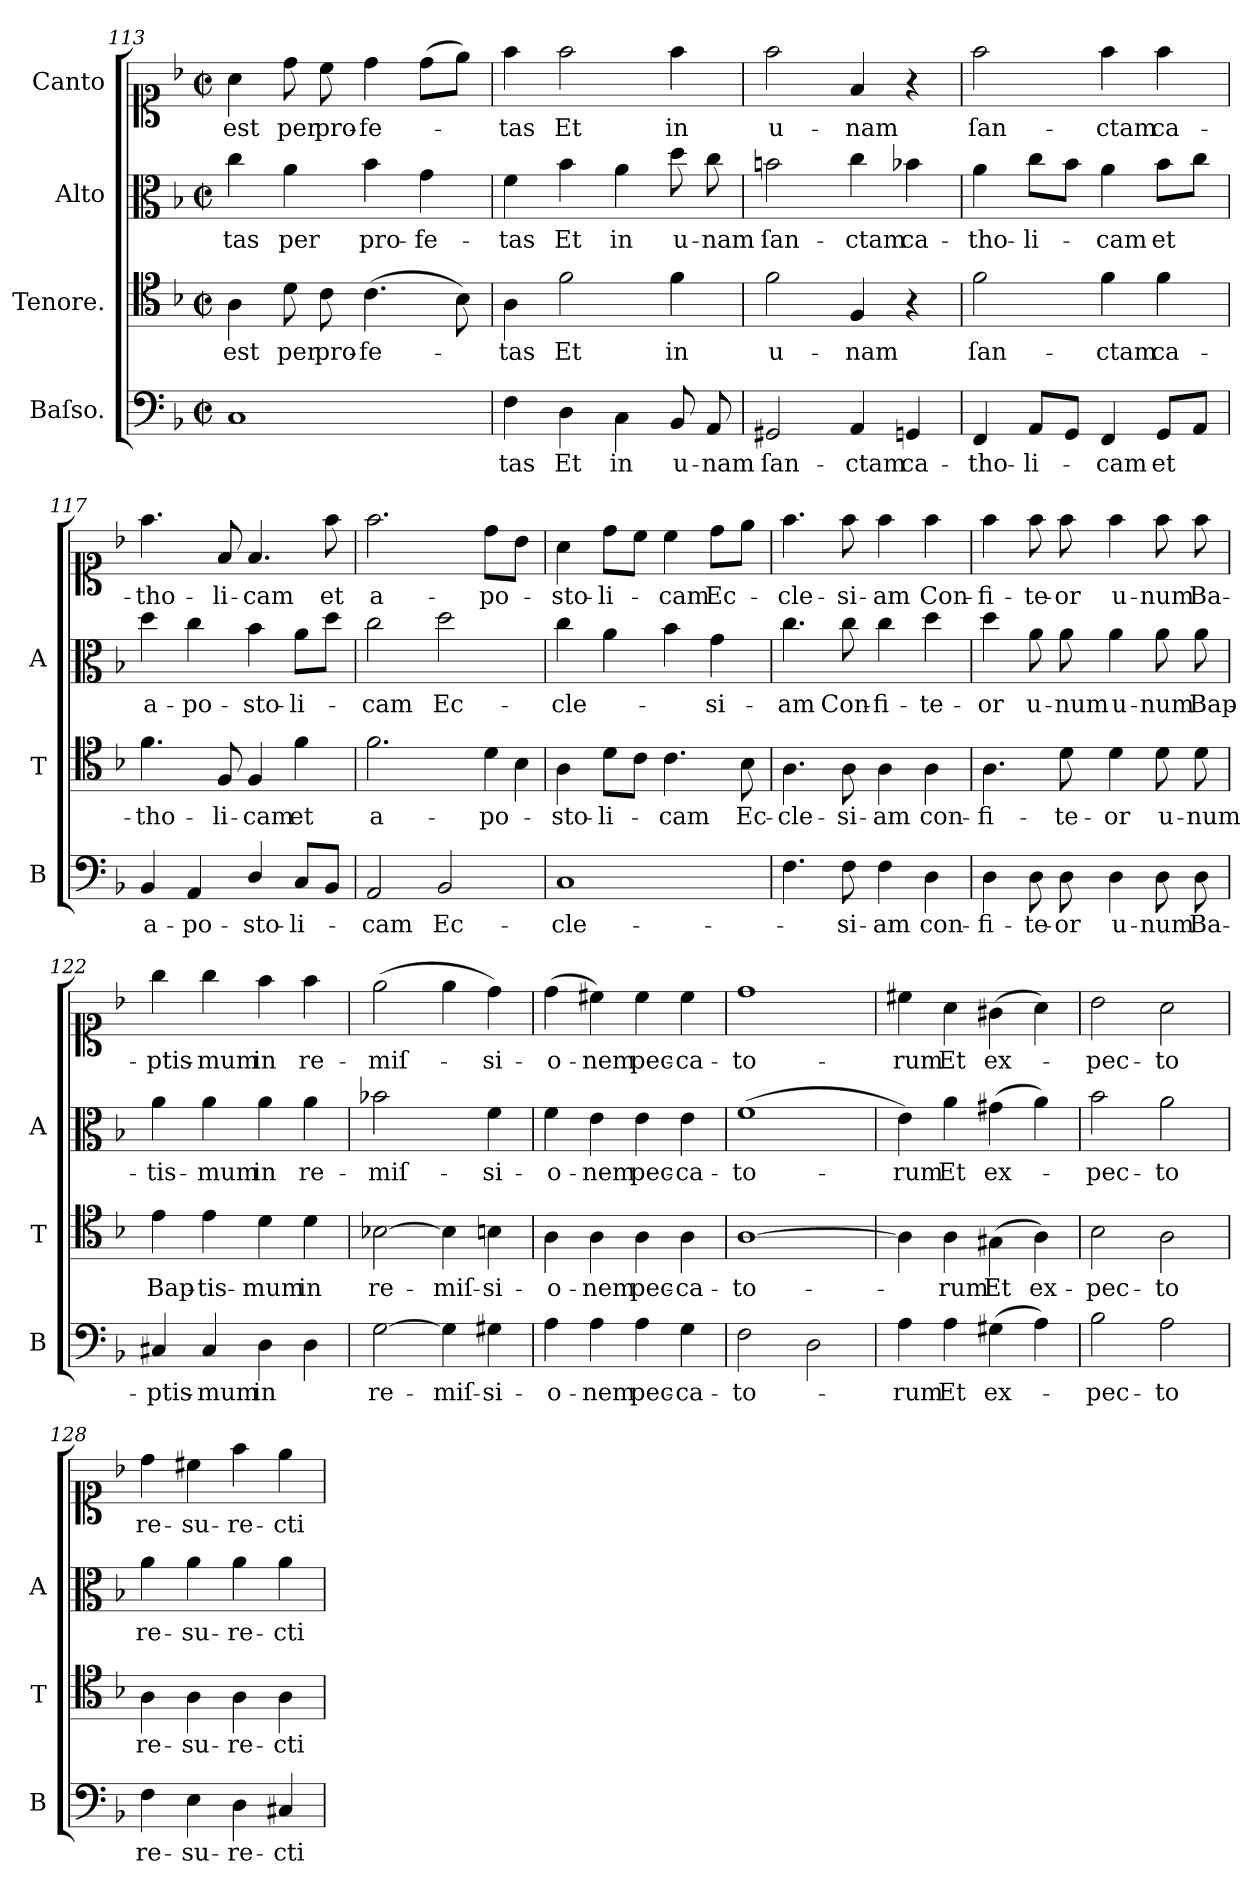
**kern	**text	**kern	**text	**kern	**text	**kern	**text
*part4	*part4	*part3	*part3	*part2	*part2	*part1	*part1
*staff4	*staff4	*staff3	*staff3	*staff2	*staff2	*staff1	*staff1
*I"Baſso.	*	*I"Tenore.	*	*I"Alto	*	*I"Canto	*
*I'B	*	*I'T	*	*I'A	*	*	*
*clefF4	*	*clefC4	*	*clefC3	*	*clefC1	*
*k[b-]	*	*k[b-]	*	*k[b-]	*	*k[b-]	*
*M2/2	*	*M2/2	*	*M2/2	*	*M2/2	*
*met(c|)	*	*met(c|)	*	*met(c|)	*	*met(c|)	*
=113	=113	=113	=113	=113	=113	=113	=113
1C	.	4A\	est	4cc\	-tas	4a\	est
!	!	!	!	!	!LO:LY:i	!	!
.	.	8d\	per	4a\	per	8dd\	per
.	.	8c\	pro-	.	.	8cc\	pro-
!	!	!	!	!	!LO:LY:i	!	!
.	.	(4.c\	-fe-	4b-\	pro-	4dd\	-fe-
!	!	!	!	!	!LO:LY:i	!	!
.	.	.	.	4g\	-fe-	(8dd\L	.
.	.	8B-\)	.	.	.	8ee\J)	.
=114	=114	=114	=114	=114	=114	=114	=114
4F\	-tas	4A\	-tas	4f\	-tas	4ff\	-tas
4D\	Et	2f\	Et	4b-\	Et	2ff\	Et
4C\	in	.	.	4a\	in	.	.
8BB-/	u-	4f\	in	8dd\	u-	4ff\	in
8AA/	-nam	.	.	8cc\	-nam	.	.
=115	=115	=115	=115	=115	=115	=115	=115
2GG#X/	ſan-	2f\	u-	2bn\	ſan-	2ff\	u-
4AA/	-ctam	4F/	-nam	4cc\	-ctam	4f/	-nam
4GGn/	ca-	4r	.	4b-X\	ca-	4r	.
=116	=116	=116	=116	=116	=116	=116	=116
4FF/	-tho-	2f\	ſan-	4a\	-tho-	2ff\	ſan-
8AA/L	-li-	.	.	8cc\L	-li-	.	.
8GG/J	.	.	.	8b-\J	.	.	.
4FF/	-cam	4f\	-ctam	4a\	-cam	4ff\	-ctam
8GG/L	et	4f\	ca-	8b-\L	et	4ff\	ca-
8AA/J	.	.	.	8cc\J	.	.	.
=117	=117	=117	=117	=117	=117	=117	=117
4BB-/	a-	4.f\	-tho-	4dd\	a-	4.ff\	-tho-
4AA/	-po-	.	.	4cc\	-po-	.	.
.	.	8F/	-li-	.	.	8f/	-li-
4D/	-sto-	4F/	-cam	4b-\	-sto-	4.f/	-cam
8C/L	-li-	4f\	et	8a\L	-li-	.	.
8BB-/J	.	.	.	8dd\J	.	8ff\	et
=118	=118	=118	=118	=118	=118	=118	=118
2AA/	-cam	2.f\	a-	2cc\	-cam	2.ff\	a-
2BB-/	Ec-	.	.	2dd\	Ec-	.	.
!	!	!LO:N:vis=4	!	!	!	!	!
.	.	8d\	-po-	.	.	8dd\L	-po-
!	!	!LO:N:vis=4	!	!	!	!	!
.	.	8B-\	.	.	.	8b-\J	.
=119	=119	=119	=119	=119	=119	=119	=119
1C	-cle-	4A\	-sto-	4cc\	-cle-	4a\	-sto-
.	.	8d\L	-li-	4a\	.	8dd\L	-li-
.	.	8c\J	.	.	.	8cc\J	.
.	.	4.c\	-cam	4b-\	.	4cc\	-cam
.	.	.	.	4g\	-si-	8dd\L	Ec-
.	.	8B-\	Ec-	.	.	8ee\J	.
=120	=120	=120	=120	=120	=120	=120	=120
4.F\	.	4.A\	-cle-	4.cc\	-am	4.ff\	-cle-
8F\	-si-	8A\	-si-	8cc\	Con-	8ff\	-si-
4F\	-am	4A\	-am	4cc\	-fi-	4ff\	-am
4D\	con-	4A\	con-	4dd\	-te-	4ff\	Con-
=121	=121	=121	=121	=121	=121	=121	=121
4D\	fi-	4.A\	-fi-	4dd\	-or	4ff\	-fi-
8D\	-te-	.	.	8a\	u-	8ff\	-te-
8D\	-or	8d\	-te-	8a\	-num	8ff\	-or
4D\	u-	4d\	-or	4a\	u-	4ff\	u-
8D\	-num	8d\	u-	8a\	-num	8ff\	-num
8D\	Ba-	8d\	-num	8a\	Bap-	8ff\	Ba-
=122	=122	=122	=122	=122	=122	=122	=122
4C#X/	-ptis-	4e\	Bap-	4a\	-tis-	4gg\	-ptis-
4C#/	-mum	4e\	-tis-	4a\	-mum	4gg\	-mum
4D\	in	4d\	-mum	4a\	in	4ff\	in
4D\	.	4d\	in	4a\	re-	4ff\	re-
=123	=123	=123	=123	=123	=123	=123	=123
!	!	!	!	!LO:N:vis=2	!	!	!
[2G\	re-	[2B-X\	re-	2.b-X\	-miſ-	(2ee\	-miſ-
4G\]	-miſ-	4B-\]	-miſ-	.	.	4ee\	.
4G#X\	-si-	4Bn\	-si-	4f\	-si-	4dd\)	-si-
=124	=124	=124	=124	=124	=124	=124	=124
4A\	-o-	4A\	-o-	4f\	-o-	(4dd\	-o-
4A\	-nem	4A\	-nem	4e\	-nem	4cc#X\)	-nem
4A\	pec-	4A\	pec-	4e\	pec-	4cc#\	pec-
4G\	-ca-	4A\	-ca-	4e\	-ca-	4cc#\	-ca-
=125	=125	=125	=125	=125	=125	=125	=125
2F\	-to-	[1A	-to-	(1f	-to-	1dd	-to-
2D\	.	.	.	.	.	.	.
=126	=126	=126	=126	=126	=126	=126	=126
4A\	-rum	4A\]	.	4e\)	-rum	4cc#X\	-rum
4A\	Et	4A\	-rum	4a\	Et	4a\	Et
(4G#X\	ex-	(4G#X\	Et	(4g#X\	ex-	(4g#X\	ex-
4A\)	.	4A\)	ex-	4a\)	.	4a\)	.
=127	=127	=127	=127	=127	=127	=127	=127
2B-\	-pec-	2B-\	-pec-	2b-\	-pec-	2b-\	-pec-
2A\	-to	2A\	-to	2a\	-to	2a\	-to
=128	=128	=128	=128	=128	=128	=128	=128
4F\	re-	4A\	re-	4a\	re-	4dd\	re-
4E\	-su-	4A\	-su-	4a\	-su-	4cc#X\	-su-
4D\	-re-	4A\	-re-	4a\	-re-	4ff\	-re-
4C#X/	-cti-	4A\	-cti-	4a\	-cti-	4ee\	-cti-
=	=	=	=	=	=	=	=
*-	*-	*-	*-	*-	*-	*-	*-
